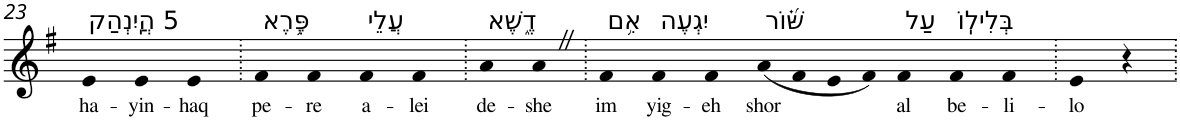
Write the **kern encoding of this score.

**kern	**text
*part1	*part1
*staff1	*staff1
*I"Piano	*
*I'Pno	*
!!LO:PB:g=z
*clefG2	*
*k[f#]	*
*G:	*
=23	=23
!LO:TX:a:t=5 הֲיִֽנְהַק	!
!	!LO:LY:b
4e	ha-
!	!LO:LY:b
4e	-yin-
!	!LO:LY:b
4e	-haq
=24.	=24.
!LO:TX:a:t=פֶּ֥רֶא	!
!	!LO:LY:b
4f#	pe-
!	!LO:LY:b
4f#	-re
!LO:TX:a:t=עֲלֵי	!
!	!LO:LY:b
4f#	a-
!	!LO:LY:b
4f#	-lei
=25.	=25.
!LO:TX:a:t=דֶ֑שֶׁא	!
!	!LO:LY:b
4a	de-
!	!LO:LY:b
4aZ	-she
=26.	=26.
!LO:TX:a:t=אִ֥ם	!
!	!LO:LY:b
4f#	im
!LO:TX:a:t=יִגְעֶה	!
!	!LO:LY:b
4f#	yig-
!	!LO:LY:b
4f#	-eh
!LO:TX:a:t=שּׁ֝֗וֹר	!
!	!LO:LY:b
(8a	shor
8f#	.
8e	.
8f#)	.
!LO:TX:a:t=עַל	!
!	!LO:LY:b
4f#	al
!LO:TX:a:t=בְּלִילֽוֹ	!
!	!LO:LY:b
4f#	be-
!	!LO:LY:b
4f#	-li-
=27.	=27.
!	!LO:LY:b
4e	-lo
4r	.
=.	=.
*-	*-
